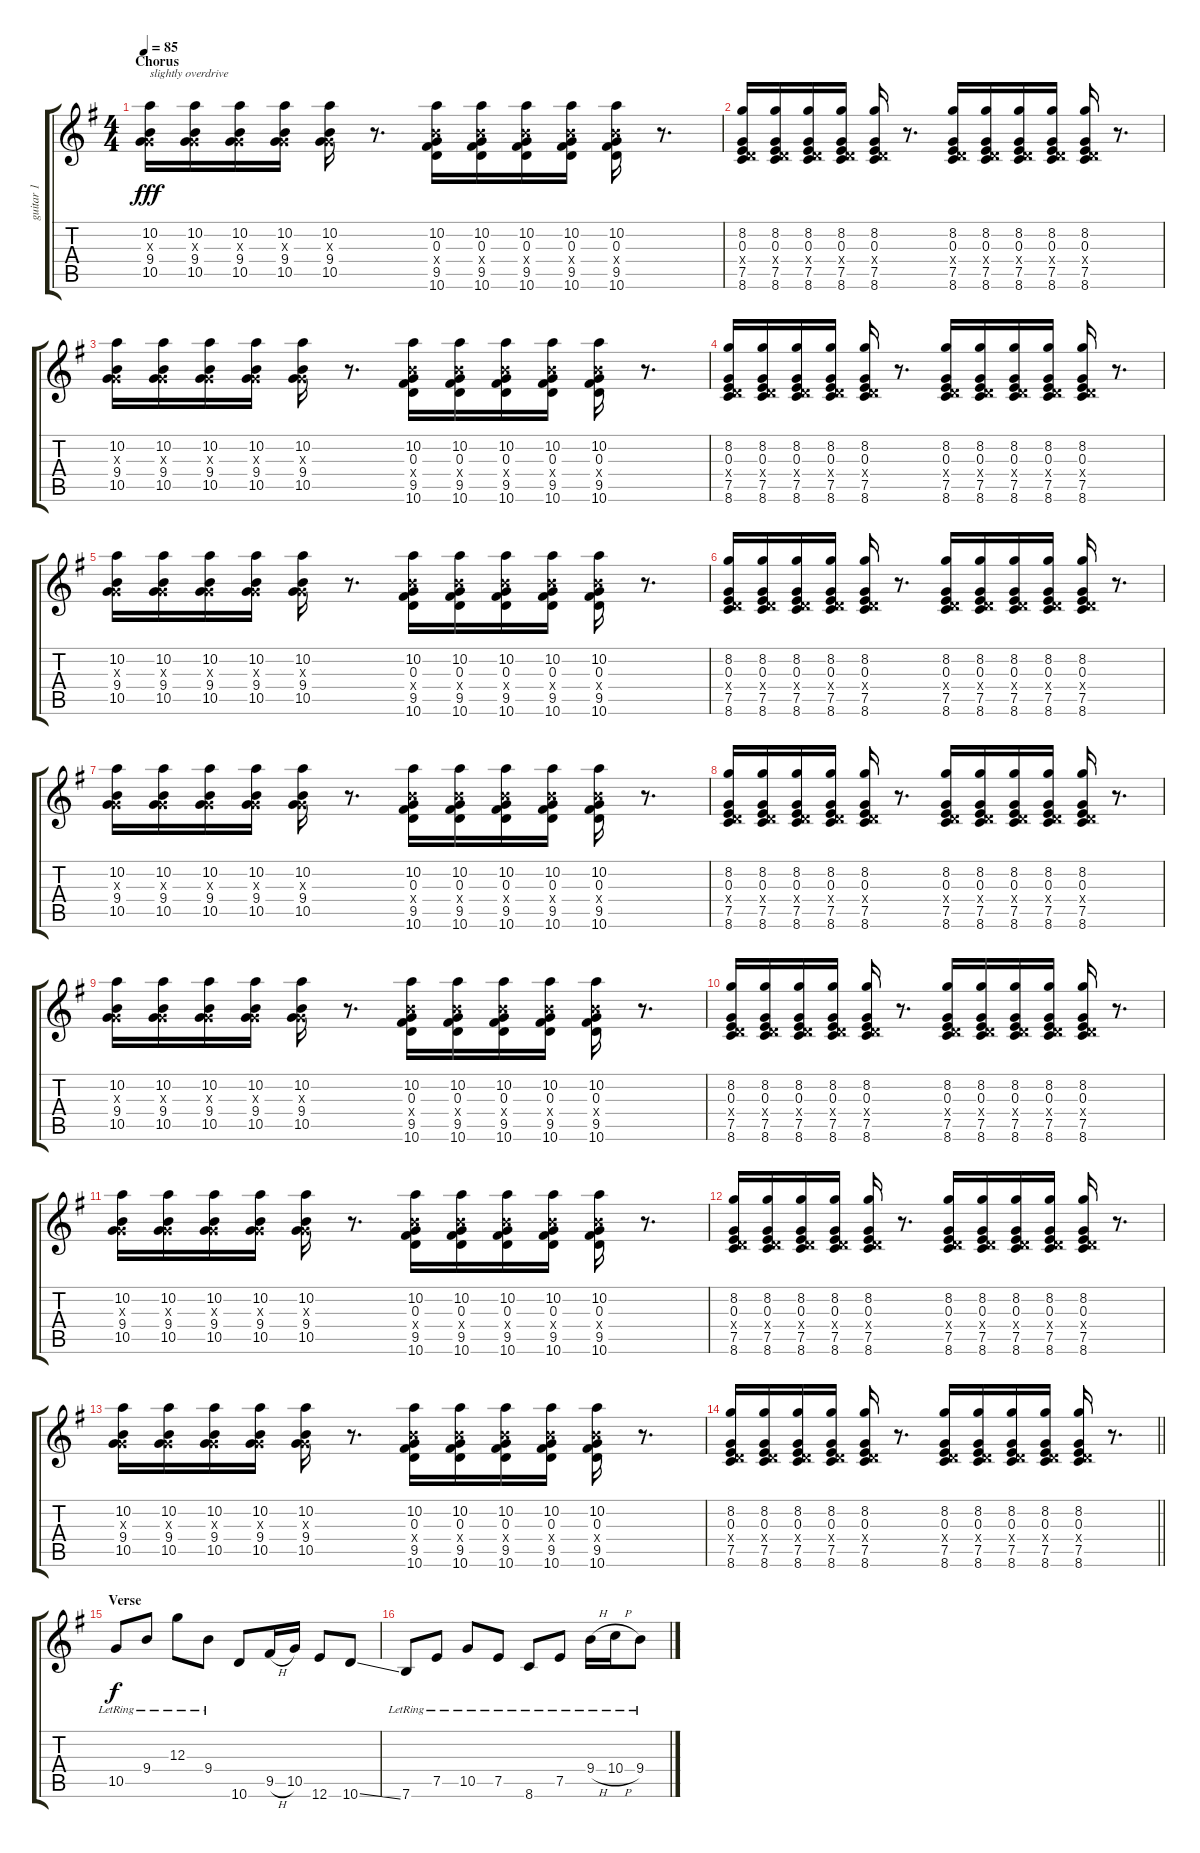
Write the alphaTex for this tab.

\track ("guitar 1" "guitar 1") {instrument electricguitarclean}
\staff {score tabs}
\tuning (E4 B3 G3 D3 A2 E2) {hide}
\ts (4 4)
\section ("" "Chorus")
\tempo 85
\clef g2
\ks g
(10.2 0.3{x} 9.4 10.5).16{txt "slightly overdrive" dy fff balance 6} (10.2 0.3{x} 9.4 10.5).16 (10.2 0.3{x} 9.4 10.5).16 (10.2 0.3{x} 9.4 10.5).16 (10.2 0.3{x} 9.4 10.5).16 r.8{d} (10.2 0.3 9.4{x} 9.5 10.6).16 (10.2 0.3 9.4{x} 9.5 10.6).16 (10.2 0.3 9.4{x} 9.5 10.6).16 (10.2 0.3 9.4{x} 9.5 10.6).16 (10.2 0.3 9.4{x} 9.5 10.6).16 r.8{d} |
(8.2 0.3 0.4{x} 7.5 8.6).16 (8.2 0.3 0.4{x} 7.5 8.6).16 (8.2 0.3 0.4{x} 7.5 8.6).16 (8.2 0.3 0.4{x} 7.5 8.6).16 (8.2 0.3 0.4{x} 7.5 8.6).16 r.8{d} (8.2 0.3 0.4{x} 7.5 8.6).16 (8.2 0.3 0.4{x} 7.5 8.6).16 (8.2 0.3 0.4{x} 7.5 8.6).16 (8.2 0.3 0.4{x} 7.5 8.6).16 (8.2 0.3 0.4{x} 7.5 8.6).16 r.8{d} |
(10.2 0.3{x} 9.4 10.5).16 (10.2 0.3{x} 9.4 10.5).16 (10.2 0.3{x} 9.4 10.5).16 (10.2 0.3{x} 9.4 10.5).16 (10.2 0.3{x} 9.4 10.5).16 r.8{d} (10.2 0.3 9.4{x} 9.5 10.6).16 (10.2 0.3 9.4{x} 9.5 10.6).16 (10.2 0.3 9.4{x} 9.5 10.6).16 (10.2 0.3 9.4{x} 9.5 10.6).16 (10.2 0.3 9.4{x} 9.5 10.6).16 r.8{d} |
(8.2 0.3 0.4{x} 7.5 8.6).16 (8.2 0.3 0.4{x} 7.5 8.6).16 (8.2 0.3 0.4{x} 7.5 8.6).16 (8.2 0.3 0.4{x} 7.5 8.6).16 (8.2 0.3 0.4{x} 7.5 8.6).16 r.8{d} (8.2 0.3 0.4{x} 7.5 8.6).16 (8.2 0.3 0.4{x} 7.5 8.6).16 (8.2 0.3 0.4{x} 7.5 8.6).16 (8.2 0.3 0.4{x} 7.5 8.6).16 (8.2 0.3 0.4{x} 7.5 8.6).16 r.8{d} |
(10.2 0.3{x} 9.4 10.5).16 (10.2 0.3{x} 9.4 10.5).16 (10.2 0.3{x} 9.4 10.5).16 (10.2 0.3{x} 9.4 10.5).16 (10.2 0.3{x} 9.4 10.5).16 r.8{d} (10.2 0.3 9.4{x} 9.5 10.6).16 (10.2 0.3 9.4{x} 9.5 10.6).16 (10.2 0.3 9.4{x} 9.5 10.6).16 (10.2 0.3 9.4{x} 9.5 10.6).16 (10.2 0.3 9.4{x} 9.5 10.6).16 r.8{d} |
(8.2 0.3 0.4{x} 7.5 8.6).16 (8.2 0.3 0.4{x} 7.5 8.6).16 (8.2 0.3 0.4{x} 7.5 8.6).16 (8.2 0.3 0.4{x} 7.5 8.6).16 (8.2 0.3 0.4{x} 7.5 8.6).16 r.8{d} (8.2 0.3 0.4{x} 7.5 8.6).16 (8.2 0.3 0.4{x} 7.5 8.6).16 (8.2 0.3 0.4{x} 7.5 8.6).16 (8.2 0.3 0.4{x} 7.5 8.6).16 (8.2 0.3 0.4{x} 7.5 8.6).16 r.8{d} |
(10.2 0.3{x} 9.4 10.5).16 (10.2 0.3{x} 9.4 10.5).16 (10.2 0.3{x} 9.4 10.5).16 (10.2 0.3{x} 9.4 10.5).16 (10.2 0.3{x} 9.4 10.5).16 r.8{d} (10.2 0.3 9.4{x} 9.5 10.6).16 (10.2 0.3 9.4{x} 9.5 10.6).16 (10.2 0.3 9.4{x} 9.5 10.6).16 (10.2 0.3 9.4{x} 9.5 10.6).16 (10.2 0.3 9.4{x} 9.5 10.6).16 r.8{d} |
(8.2 0.3 0.4{x} 7.5 8.6).16 (8.2 0.3 0.4{x} 7.5 8.6).16 (8.2 0.3 0.4{x} 7.5 8.6).16 (8.2 0.3 0.4{x} 7.5 8.6).16 (8.2 0.3 0.4{x} 7.5 8.6).16 r.8{d} (8.2 0.3 0.4{x} 7.5 8.6).16 (8.2 0.3 0.4{x} 7.5 8.6).16 (8.2 0.3 0.4{x} 7.5 8.6).16 (8.2 0.3 0.4{x} 7.5 8.6).16 (8.2 0.3 0.4{x} 7.5 8.6).16 r.8{d} |
(10.2 0.3{x} 9.4 10.5).16 (10.2 0.3{x} 9.4 10.5).16 (10.2 0.3{x} 9.4 10.5).16 (10.2 0.3{x} 9.4 10.5).16 (10.2 0.3{x} 9.4 10.5).16 r.8{d} (10.2 0.3 9.4{x} 9.5 10.6).16 (10.2 0.3 9.4{x} 9.5 10.6).16 (10.2 0.3 9.4{x} 9.5 10.6).16 (10.2 0.3 9.4{x} 9.5 10.6).16 (10.2 0.3 9.4{x} 9.5 10.6).16 r.8{d} |
(8.2 0.3 0.4{x} 7.5 8.6).16 (8.2 0.3 0.4{x} 7.5 8.6).16 (8.2 0.3 0.4{x} 7.5 8.6).16 (8.2 0.3 0.4{x} 7.5 8.6).16 (8.2 0.3 0.4{x} 7.5 8.6).16 r.8{d} (8.2 0.3 0.4{x} 7.5 8.6).16 (8.2 0.3 0.4{x} 7.5 8.6).16 (8.2 0.3 0.4{x} 7.5 8.6).16 (8.2 0.3 0.4{x} 7.5 8.6).16 (8.2 0.3 0.4{x} 7.5 8.6).16 r.8{d} |
(10.2 0.3{x} 9.4 10.5).16 (10.2 0.3{x} 9.4 10.5).16 (10.2 0.3{x} 9.4 10.5).16 (10.2 0.3{x} 9.4 10.5).16 (10.2 0.3{x} 9.4 10.5).16 r.8{d} (10.2 0.3 9.4{x} 9.5 10.6).16 (10.2 0.3 9.4{x} 9.5 10.6).16 (10.2 0.3 9.4{x} 9.5 10.6).16 (10.2 0.3 9.4{x} 9.5 10.6).16 (10.2 0.3 9.4{x} 9.5 10.6).16 r.8{d} |
(8.2 0.3 0.4{x} 7.5 8.6).16 (8.2 0.3 0.4{x} 7.5 8.6).16 (8.2 0.3 0.4{x} 7.5 8.6).16 (8.2 0.3 0.4{x} 7.5 8.6).16 (8.2 0.3 0.4{x} 7.5 8.6).16 r.8{d} (8.2 0.3 0.4{x} 7.5 8.6).16 (8.2 0.3 0.4{x} 7.5 8.6).16 (8.2 0.3 0.4{x} 7.5 8.6).16 (8.2 0.3 0.4{x} 7.5 8.6).16 (8.2 0.3 0.4{x} 7.5 8.6).16 r.8{d} |
(10.2 0.3{x} 9.4 10.5).16 (10.2 0.3{x} 9.4 10.5).16 (10.2 0.3{x} 9.4 10.5).16 (10.2 0.3{x} 9.4 10.5).16 (10.2 0.3{x} 9.4 10.5).16 r.8{d} (10.2 0.3 9.4{x} 9.5 10.6).16 (10.2 0.3 9.4{x} 9.5 10.6).16 (10.2 0.3 9.4{x} 9.5 10.6).16 (10.2 0.3 9.4{x} 9.5 10.6).16 (10.2 0.3 9.4{x} 9.5 10.6).16 r.8{d} |
\barLineRight lightlight
(8.2 0.3 0.4{x} 7.5 8.6).16 (8.2 0.3 0.4{x} 7.5 8.6).16 (8.2 0.3 0.4{x} 7.5 8.6).16 (8.2 0.3 0.4{x} 7.5 8.6).16 (8.2 0.3 0.4{x} 7.5 8.6).16 r.8{d} (8.2 0.3 0.4{x} 7.5 8.6).16 (8.2 0.3 0.4{x} 7.5 8.6).16 (8.2 0.3 0.4{x} 7.5 8.6).16 (8.2 0.3 0.4{x} 7.5 8.6).16 (8.2 0.3 0.4{x} 7.5 8.6).16 r.8{d} |
\section ("" "Verse")
10.5{lr}.8{dy f balance 2} 9.4{lr}.8 12.3{lr}.8 9.4{lr}.8 10.6.8 9.5{h}.16 10.5.16 12.6.8 10.6{ss}.8 |
7.6{lr}.8 7.5{lr}.8 10.5{lr}.8 7.5{lr}.8 8.6{lr}.8 7.5{lr}.8 9.4{h lr}.16 10.4{h lr}.16 9.4{lr}.8
